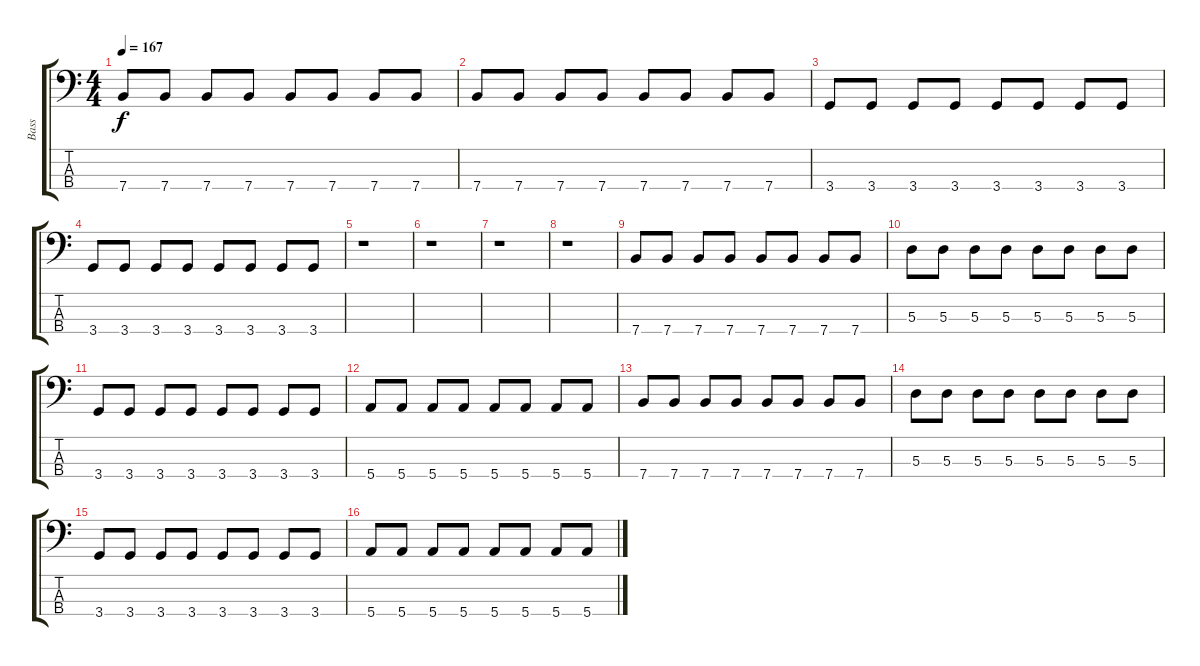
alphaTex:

\track ("Bass" "Bass") {instrument electricbassfinger}
\staff {score tabs}
\tuning (G2 D2 A1 E1) {hide}
\ts (4 4)
\tempo 167
\clef f4
\ks c
7.4.8{dy f} 7.4.8 7.4.8 7.4.8 7.4.8 7.4.8 7.4.8 7.4.8 |
7.4.8 7.4.8 7.4.8 7.4.8 7.4.8 7.4.8 7.4.8 7.4.8 |
3.4.8 3.4.8 3.4.8 3.4.8 3.4.8 3.4.8 3.4.8 3.4.8 |
3.4.8 3.4.8 3.4.8 3.4.8 3.4.8 3.4.8 3.4.8 3.4.8 |
r.1 |
r.1 |
r.1 |
r.1 |
7.4.8 7.4.8 7.4.8 7.4.8 7.4.8 7.4.8 7.4.8 7.4.8 |
5.3.8 5.3.8 5.3.8 5.3.8 5.3.8 5.3.8 5.3.8 5.3.8 |
3.4.8 3.4.8 3.4.8 3.4.8 3.4.8 3.4.8 3.4.8 3.4.8 |
5.4.8 5.4.8 5.4.8 5.4.8 5.4.8 5.4.8 5.4.8 5.4.8 |
7.4.8 7.4.8 7.4.8 7.4.8 7.4.8 7.4.8 7.4.8 7.4.8 |
5.3.8 5.3.8 5.3.8 5.3.8 5.3.8 5.3.8 5.3.8 5.3.8 |
3.4.8 3.4.8 3.4.8 3.4.8 3.4.8 3.4.8 3.4.8 3.4.8 |
5.4.8 5.4.8 5.4.8 5.4.8 5.4.8 5.4.8 5.4.8 5.4.8
